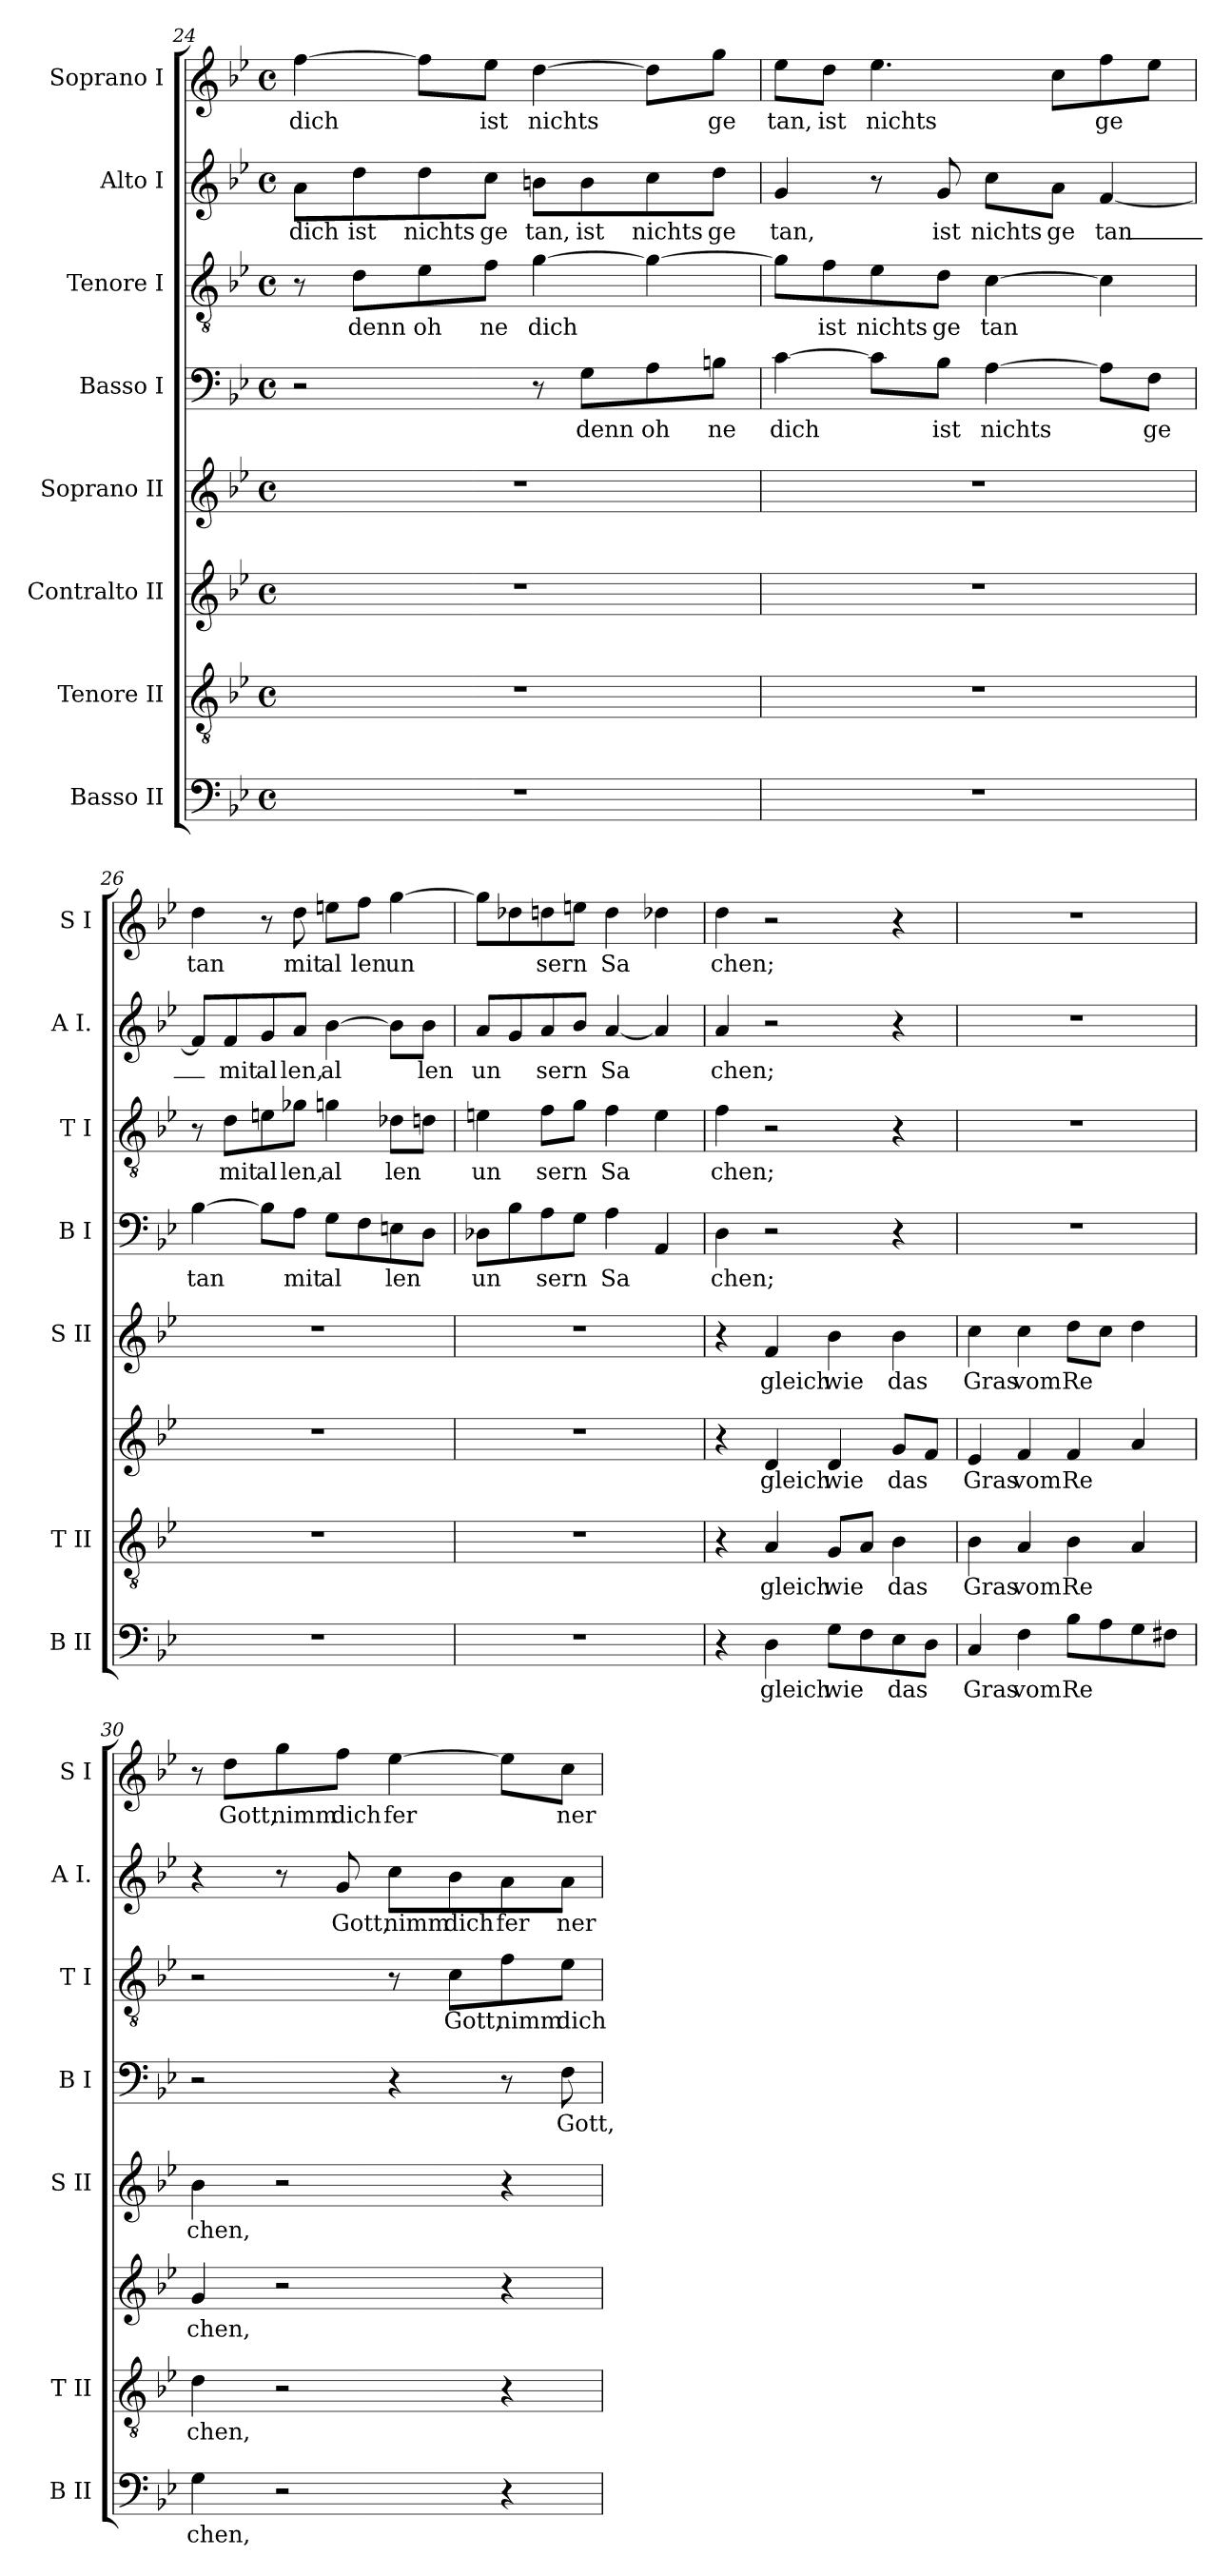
**kern	**text	**kern	**text	**kern	**text	**kern	**text	**kern	**text	**kern	**text	**kern	**text	**kern	**text
*part8	*part8	*part7	*part7	*part6	*part6	*part5	*part5	*part4	*part4	*part3	*part3	*part2	*part2	*part1	*part1
*staff8	*staff8	*staff7	*staff7	*staff6	*staff6	*staff5	*staff5	*staff4	*staff4	*staff3	*staff3	*staff2	*staff2	*staff1	*staff1
*I"Basso II	*	*I"Tenore II	*	*I"Contralto II	*	*I"Soprano II	*	*I"Basso I	*	*I"Tenore I	*	*I"Alto I	*	*I"Soprano I	*
*I'B II	*	*I'T II	*	*	*	*I'S II	*	*I'B I	*	*I'T I	*	*I'A I.	*	*I'S I	*
!!LO:PB:g=z
*clefF4	*	*clefGv2	*	*clefG2	*	*clefG2	*	*clefF4	*	*clefGv2	*	*clefG2	*	*clefG2	*
*k[b-e-]	*	*k[b-e-]	*	*k[b-e-]	*	*k[b-e-]	*	*k[b-e-]	*	*k[b-e-]	*	*k[b-e-]	*	*k[b-e-]	*
*M4/4	*	*M4/4	*	*M4/4	*	*M4/4	*	*M4/4	*	*M4/4	*	*M4/4	*	*M4/4	*
*met(c)	*	*met(c)	*	*met(c)	*	*met(c)	*	*met(c)	*	*met(c)	*	*met(c)	*	*met(c)	*
=24	=24	=24	=24	=24	=24	=24	=24	=24	=24	=24	=24	=24	=24	=24	=24
!	!	!	!	!	!	!	!	!	!	!	!	!	!LO:LY:b	!	!LO:LY:b
1r	.	1r	.	1r	.	1r	.	2r	.	8r	.	8a\L	dich	[4ff\	dich
!	!	!	!	!	!	!	!	!	!	!	!LO:LY:b	!	!LO:LY:b	!	!
.	.	.	.	.	.	.	.	.	.	8d\L	denn	8dd\	ist	.	.
!	!	!	!	!	!	!	!	!	!	!	!LO:LY:b	!	!LO:LY:b	!	!
.	.	.	.	.	.	.	.	.	.	8e-\	oh	8dd\	nichts	8ff\L]	.
!	!	!	!	!	!	!	!	!	!	!	!LO:LY:b	!	!LO:LY:b	!	!LO:LY:b
.	.	.	.	.	.	.	.	.	.	8f\J	ne	8cc\J	ge	8ee-\J	ist
!	!	!	!	!	!	!	!	!	!	!	!LO:LY:b	!	!LO:LY:b	!	!LO:LY:b
.	.	.	.	.	.	.	.	8r	.	[4g\	dich	8bn\L	tan,	[4dd\	nichts
!	!	!	!	!	!	!	!	!	!LO:LY:b	!	!	!	!LO:LY:b	!	!
.	.	.	.	.	.	.	.	8G\L	denn	.	.	8b\	ist	.	.
!	!	!	!	!	!	!	!	!	!LO:LY:b	!	!	!	!LO:LY:b	!	!
.	.	.	.	.	.	.	.	8A\	oh	4g\_	.	8cc\	nichts	8dd\L]	.
!	!	!	!	!	!	!	!	!	!LO:LY:b	!	!	!	!LO:LY:b	!	!LO:LY:b
.	.	.	.	.	.	.	.	8Bn\J	ne	.	.	8dd\J	ge	8gg\J	ge
=25	=25	=25	=25	=25	=25	=25	=25	=25	=25	=25	=25	=25	=25	=25	=25
!	!	!	!	!	!	!	!	!	!LO:LY:b	!	!	!	!LO:LY:b	!	!LO:LY:b
1r	.	1r	.	1r	.	1r	.	[4c\	dich	8g\L]	.	4g/	tan,	8ee-\L	tan,
!	!	!	!	!	!	!	!	!	!	!	!LO:LY:b	!	!	!	!LO:LY:b
.	.	.	.	.	.	.	.	.	.	8f\	ist	.	.	8dd\J	ist
!	!	!	!	!	!	!	!	!	!	!	!LO:LY:b	!	!	!	!LO:LY:b
.	.	.	.	.	.	.	.	8c\L]	.	8e-\	nichts	8r	.	4.ee-\	nichts
!	!	!	!	!	!	!	!	!	!LO:LY:b	!	!LO:LY:b	!	!LO:LY:b	!	!
.	.	.	.	.	.	.	.	8B-\J	ist	8d\J	ge	8g/	ist	.	.
!	!	!	!	!	!	!	!	!	!LO:LY:b	!	!LO:LY:b	!	!LO:LY:b	!	!
.	.	.	.	.	.	.	.	[4A\	nichts	[4c\	tan	8cc\L	nichts	.	.
!	!	!	!	!	!	!	!	!	!	!	!	!	!LO:LY:b	!	!
.	.	.	.	.	.	.	.	.	.	.	.	8a\J	ge	8cc\L	.
!	!	!	!	!	!	!	!	!	!	!	!	!	!LO:LY:b	!	!LO:LY:b
.	.	.	.	.	.	.	.	8A\L]	.	4c\]	.	[4f/	tan_	8ff\	ge
!	!	!	!	!	!	!	!	!	!LO:LY:b	!	!	!	!	!	!
.	.	.	.	.	.	.	.	8F\J	ge	.	.	.	.	8ee-\J	.
!!LO:PB:g=z
=26	=26	=26	=26	=26	=26	=26	=26	=26	=26	=26	=26	=26	=26	=26	=26
!	!	!	!	!	!	!	!	!	!LO:LY:b	!	!	!	!	!	!LO:LY:b
1r	.	1r	.	1r	.	1r	.	[4B-\	tan	8r	.	8f/L]	.	4dd\	tan
!	!	!	!	!	!	!	!	!	!	!	!LO:LY:b	!	!LO:LY:b	!	!
.	.	.	.	.	.	.	.	.	.	8d\L	mit	8f/	mit	.	.
!	!	!	!	!	!	!	!	!	!	!	!LO:LY:b	!	!LO:LY:b	!	!
.	.	.	.	.	.	.	.	8B-\L]	.	8en\	al	8g/	al	8r	.
!	!	!	!	!	!	!	!	!	!LO:LY:b	!	!LO:LY:b	!	!LO:LY:b	!	!LO:LY:b
.	.	.	.	.	.	.	.	8A\J	mit	8g-X\J	len,	8a/J	len,	8dd\	mit
!	!	!	!	!	!	!	!	!	!LO:LY:b	!	!LO:LY:b	!	!LO:LY:b	!	!LO:LY:b
.	.	.	.	.	.	.	.	8G\L	al	4gn\	al	[4b-\	al	8een\L	al
!	!	!	!	!	!	!	!	!	!	!	!	!	!	!	!LO:LY:b
.	.	.	.	.	.	.	.	8F\	.	.	.	.	.	8ff\J	len
!	!	!	!	!	!	!	!	!	!LO:LY:b	!	!LO:LY:b	!	!	!	!LO:LY:b
.	.	.	.	.	.	.	.	8En\	len	8d-X\L	len	8b-\L]	.	[4gg\	un
!	!	!	!	!	!	!	!	!	!	!	!	!	!LO:LY:b	!	!
.	.	.	.	.	.	.	.	8D\J	.	8dn\J	.	8b-\J	len	.	.
=27	=27	=27	=27	=27	=27	=27	=27	=27	=27	=27	=27	=27	=27	=27	=27
!	!	!	!	!	!	!	!	!	!LO:LY:b	!	!LO:LY:b	!	!LO:LY:b	!	!
1r	.	1r	.	1r	.	1r	.	8D-X\L	un	4en\	un	8a/L	un	8gg\L]	.
.	.	.	.	.	.	.	.	8B-\	.	.	.	8g/	.	8dd-X\	.
!	!	!	!	!	!	!	!	!	!LO:LY:b	!	!LO:LY:b	!	!LO:LY:b	!	!LO:LY:b
.	.	.	.	.	.	.	.	8A\	sern	8f\L	sern	8a/	sern	8ddn\	sern
.	.	.	.	.	.	.	.	8G\J	.	8g\J	.	8b-/J	.	8een\J	.
!	!	!	!	!	!	!	!	!	!LO:LY:b	!	!LO:LY:b	!	!LO:LY:b	!	!LO:LY:b
.	.	.	.	.	.	.	.	4A\	Sa	4f\	Sa	[4a/	Sa	4dd\	Sa
.	.	.	.	.	.	.	.	4AA/	.	4e\	.	4a/]	.	4dd-X\	.
=28	=28	=28	=28	=28	=28	=28	=28	=28	=28	=28	=28	=28	=28	=28	=28
!	!	!	!	!	!	!	!	!	!LO:LY:b	!	!LO:LY:b	!	!LO:LY:b	!	!LO:LY:b
4r	.	4r	.	4r	.	4r	.	4D\	chen;	4f\	chen;	4a/	chen;	4dd\	chen;
!	!LO:LY:b	!	!LO:LY:b	!	!LO:LY:b	!	!LO:LY:b	!	!	!	!	!	!	!	!
4D\	gleich	4A/	gleich	4d/	gleich	4f/	gleich	2r	.	2r	.	2r	.	2r	.
!	!LO:LY:b	!	!LO:LY:b	!	!LO:LY:b	!	!LO:LY:b	!	!	!	!	!	!	!	!
8G\L	wie	8G/L	wie	4d/	wie	4b-\	wie	.	.	.	.	.	.	.	.
8F\	.	8A/J	.	.	.	.	.	.	.	.	.	.	.	.	.
!	!LO:LY:b	!	!LO:LY:b	!	!LO:LY:b	!	!LO:LY:b	!	!	!	!	!	!	!	!
8E-\	das	4B-\	das	8g/L	das	4b-\	das	4r	.	4r	.	4r	.	4r	.
8D\J	.	.	.	8f/J	.	.	.	.	.	.	.	.	.	.	.
=29	=29	=29	=29	=29	=29	=29	=29	=29	=29	=29	=29	=29	=29	=29	=29
!	!LO:LY:b	!	!LO:LY:b	!	!LO:LY:b	!	!LO:LY:b	!	!	!	!	!	!	!	!
4C/	Gras	4B-\	Gras	4e-/	Gras	4cc\	Gras	1r	.	1r	.	1r	.	1r	.
!	!LO:LY:b	!	!LO:LY:b	!	!LO:LY:b	!	!LO:LY:b	!	!	!	!	!	!	!	!
4F\	vom	4A/	vom	4f/	vom	4cc\	vom	.	.	.	.	.	.	.	.
!	!LO:LY:b	!	!LO:LY:b	!	!LO:LY:b	!	!LO:LY:b	!	!	!	!	!	!	!	!
8B-\L	Re	4B-\	Re	4f/	Re	8dd\L	Re	.	.	.	.	.	.	.	.
8A\	.	.	.	.	.	8cc\J	.	.	.	.	.	.	.	.	.
8G\	.	4A/	.	4a/	.	4dd\	.	.	.	.	.	.	.	.	.
8F#X\J	.	.	.	.	.	.	.	.	.	.	.	.	.	.	.
!!LO:PB:g=z
=30	=30	=30	=30	=30	=30	=30	=30	=30	=30	=30	=30	=30	=30	=30	=30
!	!LO:LY:b	!	!LO:LY:b	!	!LO:LY:b	!	!LO:LY:b	!	!	!	!	!	!	!	!
4G\	chen,	4d\	chen,	4g/	chen,	4b-\	chen,	2r	.	2r	.	4r	.	8r	.
!	!	!	!	!	!	!	!	!	!	!	!	!	!	!	!LO:LY:b
.	.	.	.	.	.	.	.	.	.	.	.	.	.	8dd\L	Gott,
!	!	!	!	!	!	!	!	!	!	!	!	!	!	!	!LO:LY:b
2r	.	2r	.	2r	.	2r	.	.	.	.	.	8r	.	8gg\	nimm
!	!	!	!	!	!	!	!	!	!	!	!	!	!LO:LY:b	!	!LO:LY:b
.	.	.	.	.	.	.	.	.	.	.	.	8g/	Gott,	8ff\J	dich
!	!	!	!	!	!	!	!	!	!	!	!	!	!LO:LY:b	!	!LO:LY:b
.	.	.	.	.	.	.	.	4r	.	8r	.	8cc\L	nimm	[4ee-\	fer
!	!	!	!	!	!	!	!	!	!	!	!LO:LY:b	!	!LO:LY:b	!	!
.	.	.	.	.	.	.	.	.	.	8c\L	Gott,	8b-\	dich	.	.
!	!	!	!	!	!	!	!	!	!	!	!LO:LY:b	!	!LO:LY:b	!	!
4r	.	4r	.	4r	.	4r	.	8r	.	8f\	nimm	8a\	fer	8ee-\L]	.
!	!	!	!	!	!	!	!	!	!LO:LY:b	!	!LO:LY:b	!	!LO:LY:b	!	!LO:LY:b
.	.	.	.	.	.	.	.	8F\	Gott,	8e-\J	dich	8a\J	ner	8cc\J	ner
=	=	=	=	=	=	=	=	=	=	=	=	=	=	=	=
*-	*-	*-	*-	*-	*-	*-	*-	*-	*-	*-	*-	*-	*-	*-	*-
